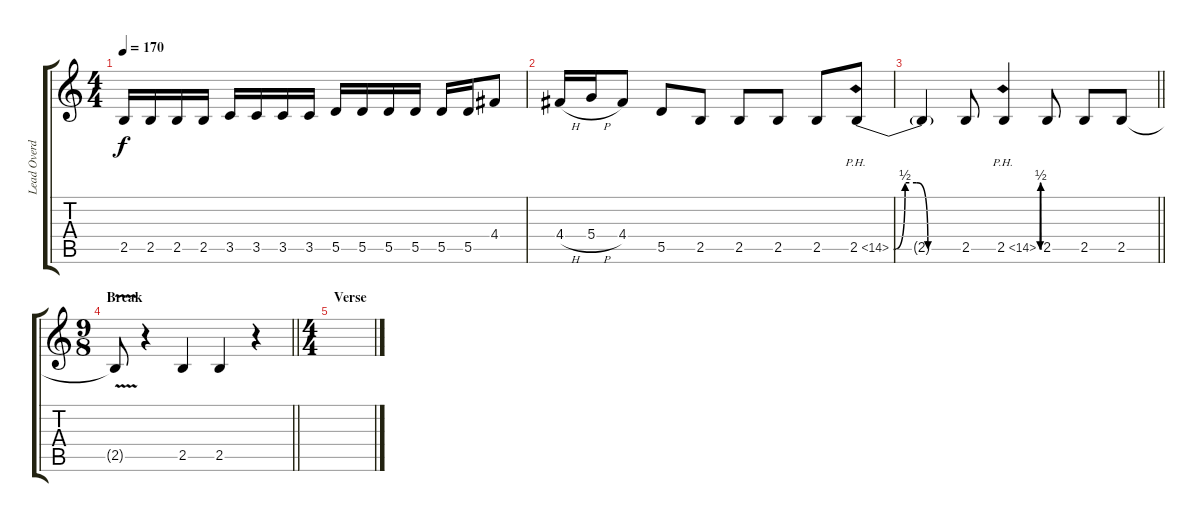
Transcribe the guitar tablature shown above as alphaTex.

\track ("Lead Overdub" "Lead Overd") {instrument overdrivenguitar}
\staff {score tabs}
\tuning (E4 B3 G3 D3 A2 D2) {hide}
\ts (4 4)
\tempo 170
\clef g2
\ks c
2.5.16{dy f} 2.5.16 2.5.16 2.5.16 3.5.16 3.5.16 3.5.16 3.5.16 5.5.16 5.5.16 5.5.16 5.5.16 5.5.16 5.5.16 4.4.8 |
4.4{h}.16 5.4{h}.16 4.4.8 5.5.8 2.5.8 2.5.8 2.5.8 2.5.8 2.5{be (custom 0 0 10 2 20 2 30 0 60 0) ph 12}.8 |
\barLineRight lightlight
2.5{t}.4 2.5.8 2.5{be (custom 0 0 10 2 20 2 30 0 60 0) ph 12}.4 2.5.8 2.5.8 2.5.8 |
\ts (9 8)
\section ("" "Break")
\barLineRight lightlight
2.5{v t}.8 r.4 2.5.4 2.5.4 r.4 |
\ts (4 4)
\section ("" "Verse")
